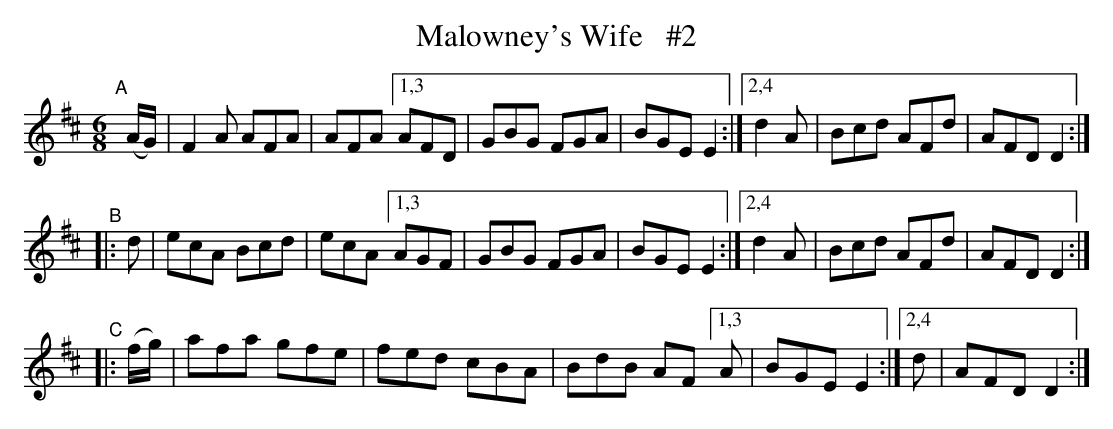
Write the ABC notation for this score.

X:1
T: Malowney's Wife   #2
M: 6/8
L: 1/8
K: D
"^A"[|]\
(A/G/) | F2A AFA | AFA [1,3 AFD | GBG FGA | BGE E2 :|\
                       [2,4 d2A | Bcd AFd | AFD D2 :|
"^B"|:\
     d | ecA Bcd | ecA [1,3 AGF | GBG FGA | BGE E2 :|\
	                   [2,4 d2A | Bcd AFd | AFD D2 :|
"^C"|:\
(f/g/) | afa gfe | fed cBA | BdB AF [1,3 A | BGE E2 :|\
                                    [2,4 d | AFD D2 :|
